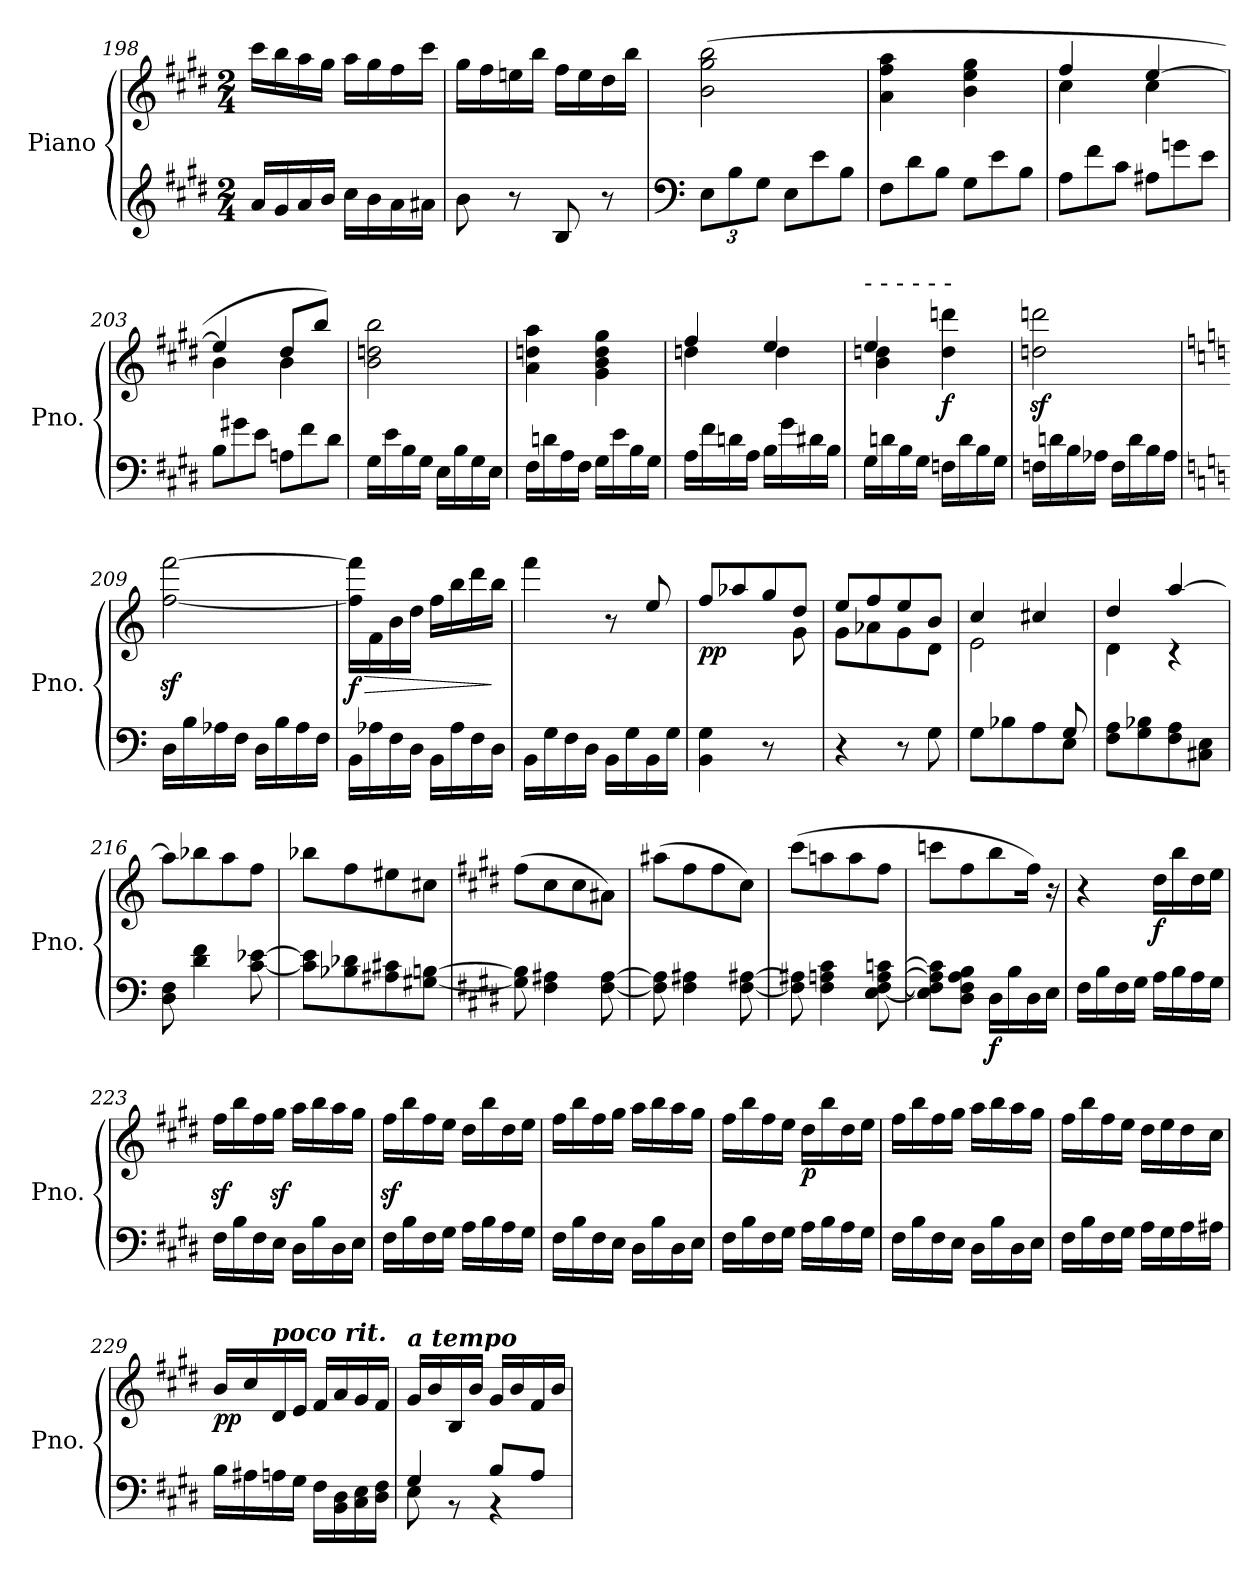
**kern	**kern	**dynam
*part1	*part1	*part1
*staff2	*staff1	*staff1/2
*I"Piano	*	*
*I'Pno.	*	*
!!LO:LB:g=z
*clefG2	*clefG2	*
*k[f#c#g#d#]	*k[f#c#g#d#]	*
*M2/4	*M2/4	*
=198	=198	=198
16a/LL	16ccc#\LL	.
16g#/	16bb\	.
16a/	16aa\	.
16b/JJ	16gg#\JJ	.
16cc#\LL	16aa\LL	.
16b\	16gg#\	.
16a\	16ff#\	.
16a#X\JJ	16ccc#\JJ	.
=199	=199	=199
8b\	16gg#\LL	.
.	16ff#\	.
8r	16een\	.
.	16bb\JJ	.
8B/	16ff#\LL	.
.	16ee\	.
8r	16dd#\	.
.	16bb\JJ	.
=200	=200	=200
*clefF4	*	*
*Xbrackettup	*	*
!	!	!LO:DY:b
12E\L	(2b\ 2gg#\ 2bb\	other-dynamics
12B\	.	.
12G#\J	.	.
*Xtuplet	*	*
12E\L	.	.
12e\	.	.
12B\J	.	.
=201	=201	=201
12F#\L	4a\ 4ff#\ 4aa\	.
12d#\	.	.
12B\J	.	.
12G#\L	4b\ 4ee\ 4gg#\	.
12e\	.	.
12B\J	.	.
!!LO:LB:g=z
=202	=202	=202
*	*^	*
12A\L	4ff#/	4cc#\	.
12f#\	.	.	.
12c#\J	.	.	.
12A#X\L	[4ee/	4cc#\	.
12gn\	.	.	.
12e\J	.	.	.
!!LO:PB:g=z	!!
=203	=203	=203	=203
12B\L	4ee/]	4b\	.
12g#X\	.	.	.
12e\J	.	.	.
12An\L	8dd#/L	4b\	.
12f#\	.	.	.
.	8bb/J)	.	.
12d#\J	.	.	.
*	*v	*v	*
=204	=204	=204
!	!	!LO:DY:b
16G#\LL	2b\ 2ddn\ 2bb\	other-dynamics
16e\	.	.
16B\	.	.
16G#\JJ	.	.
16E\LL	.	.
16B\	.	.
16G#\	.	.
16E\JJ	.	.
=205	=205	=205
16F#\LL	4a\ 4ddn\ 4aa\	.
16dn\	.	.
16A\	.	.
16F#\JJ	.	.
16G#\LL	4g#\ 4b\ 4dd\ 4gg#\	.
16e\	.	.
16B\	.	.
16G#\JJ	.	.
=206	=206	=206
*	*^	*
16A\LL	4ff#/	4ddn\	.
16f#\	.	.	.
16dn\	.	.	.
16A\JJ	.	.	.
16B\LL	4ee/	4dd\	.
16g#\	.	.	.
16d#X\	.	.	.
16B\JJ	.	.	.
!!LO:LB:g=z	!!
=207	=207	=207	=207
!	!LO:TX:a:t=-  -  -  -  -  -	!	!
16G#\LL	4ee/	4b\ 4ddn\	.
16dn\	.	.	.
16B\	.	.	.
16G#\JJ	.	.	.
!	!	!	!LO:DY:b
16Fn\LL	4dd\ 4dddn\	4ryy	f
16d\	.	.	.
16B\	.	.	.
16G#\JJ	.	.	.
*	*v	*v	*
=208	=208	=208
16Fn\LL	2ddn\z< 2dddn\z<	.
16dn\	.	.
16B\	.	.
16A-X\JJ	.	.
16F\LL	.	.
16d\	.	.
16B\	.	.
16A-\JJ	.	.
=209	=209	=209
*k[]	*k[]	*
16D\LL	[2ff\z< [2fff\z<	.
16B\	.	.
16A-X\	.	.
16F\JJ	.	.
16D\LL	.	.
16B\	.	.
16A-\	.	.
16F\JJ	.	.
=210	=210	=210
!	!	!LO:HP:b
!	!	!LO:DY:n=1:b
16BB\LL	16ff\] 16fff\]LL	> f
16A-X\	16f\	.
16F\	16b\	.
16D\JJ	16dd\JJ	.
16BB\LL	16ff\LL	.
16A-\	16bb\	.
16F\	16ddd\	.
16D\JJ	16bb\JJ	]
!!LO:LB:g=z
=211	=211	=211
!	!	!LO:DY:b
!	!	!LO:DY:n=1:b
16BB\LL	4fff\	p other-dynamics
16G\	.	.
16F\	.	.
16D\JJ	.	.
16BB\LL	8r	.
16G\	.	.
16BB\	8ee/	.
16G\JJ	.	.
=212	=212	=212
*	*^	*
!	!	!	!LO:DY:b
4BB\ 4G\	8ff/L	4.ryy	pp
.	8aa-X/	.	.
8r	8gg/	.	.
8ryy	8dd/J	(8g\	.
=213	=213	=213	=213
4r	8ee/L	8g\L	.
.	8ff/	8a-X\	.
8r	8ee/	8g\	.
8G\	8b/J	8d\J	.
=214	=214	=214	=214
*^	*	*	*
8G\L	4.ryy	4cc/	2e\	.
8B-X\	.	.	.	.
8A\	.	4cc#X/	.	.
8E\J	8G/	.	.	.
*v	*v	*	*	*
=215	=215	=215	=215
8F\ 8A\L	4dd/	4d\	.
8G\ 8B-X\	.	.	.
8F\ 8A\	[4aa/	4r	.
8C#X\ 8E\J	.	.	.
*	*v	*v	*
=216	=216	=216
!	!	!LO:DY:b
!	!	!LO:DY:n=1:b
8D\ 8F\	8aa\L]	other-dynamics pp
4d\ 4f\	8bb-X\	.
.	8aa\	.
[8c\ [8e-X\	8ff\J	.
!!LO:LB:g=z
=217	=217	=217
8c\] 8e-\]L	8bb-X\L	.
8B-X\ 8d-X\	8ff\	.
8A#X\ 8c#X\	8ee#X\	.
[8G#X\ [8Bn\J	8cc#X\J	.
=218	=218	=218
*k[f#c#g#d#]	*k[f#c#g#d#]	*
8G#\] 8B\]	(8ff#\L	.
4F#\ 4A#X\)	8cc#\	.
.	8cc#\	.
[8F#\ [8A#\	8a#X\J)	.
=219	=219	=219
8F#\] 8A#\]	(8aa#X\L	.
4F#\ 4A#X\	8ff#\	.
.	8ff#\	.
[8F#\ [8A#X\	8cc#\J)	.
=220	=220	=220
!	!	!LO:DY:b
8F#\] 8A#X\]	(8ccc#\L	other-dynamics
4F#\ 4An\ 4c#\	8aan\	.
.	8aa\	.
[8E\ [8F#\ [8A\ [8cn\	8ff#\J	.
=221	=221	=221
8E\] 8F#\] 8A\] 8c\]L	8cccn\L	.
8D#\ 8F#\ 8A\ 8B\J	8ff#\	.
!	!	!LO:DY:b=2
16D#\LL	8bb\	f
16B\	.	.
16D#\	16ff#\Jk)	.
16E\JJ	16r	.
!!LO:LB:g=z
=222	=222	=222
16F#\LL	4r	.
16B\	.	.
16F#\	.	.
16G#\JJ	.	.
!	!	!LO:DY:b
16A\LL	16dd#\LL	f
16B\	16bb\	.
16A\	16dd#\	.
16G#\JJ	16ee\JJ	.
=223	=223	=223
16F#\LL	16ff#z<\LL	.
16B\	16bb\	.
16F#\	16ff#\	.
16E\JJ	16gg#z<\JJ	.
16D#\LL	16aa\LL	.
16B\	16bb\	.
16D#\	16aa\	.
16E\JJ	16gg#\JJ	.
=224	=224	=224
16F#\LL	16ff#z<\LL	.
16B\	16bb\	.
16F#\	16ff#\	.
16G#\JJ	16ee\JJ	.
!	!	!LO:DY:b
16A\LL	16dd#\LL	other-dynamics
16B\	16bb\	.
16A\	16dd#\	.
16G#\JJ	16ee\JJ	.
=225	=225	=225
16F#\LL	16ff#\LL	.
16B\	16bb\	.
16F#\	16ff#\	.
16E\JJ	16gg#\JJ	.
16D#\LL	16aa\LL	.
16B\	16bb\	.
16D#\	16aa\	.
16E\JJ	16gg#\JJ	.
!!LO:LB:g=z
=226	=226	=226
16F#\LL	16ff#\LL	.
16B\	16bb\	.
16F#\	16ff#\	.
16G#\JJ	16ee\JJ	.
!	!	!LO:DY:b
16A\LL	16dd#\LL	p
16B\	16bb\	.
16A\	16dd#\	.
16G#\JJ	16ee\JJ	.
=227	=227	=227
!	!	!LO:DY:b
!	!	!LO:DY:n=1:b
16F#\LL	16ff#\LL	p other-dynamics
16B\	16bb\	.
16F#\	16ff#\	.
16E\JJ	16gg#\JJ	.
16D#\LL	16aa\LL	.
16B\	16bb\	.
16D#\	16aa\	.
16E\JJ	16gg#\JJ	.
=228	=228	=228
16F#\LL	16ff#\LL	.
16B\	16bb\	.
16F#\	16ff#\	.
16G#\JJ	16ee\JJ	.
16A\LL	16dd#\LL	.
16G#\	16ee\	.
16A\	16dd#\	.
16A#X\JJ	16cc#\JJ	.
=229	=229	=229
!	!	!LO:DY:b
16B\LL	16b/LL	pp
16A#X\	16cc#/	.
!	!LO:TX:a:Bi:t=poco rit.	!
16An\	16d#/	.
16G#\JJ	16e/JJ	.
16F#\LL	16f#/LL	.
16BB\ 16D#\	16a/	.
16C#\ 16E\	16g#/	.
16D#\ 16F#\JJ	16f#/JJ	.
!!LO:PB:g=z
=230	=230	=230
*^	*	*
!	!	!LO:TX:a:Bi:t=a tempo	!
4G#/	8E\	16g#/LL	.
.	.	16b/	.
.	8r	16B/	.
.	.	16b/JJ	.
8B/L	4r	16g#/LL	.
.	.	16b/	.
8A/J	.	16f#/	.
.	.	16b/JJ	.
*v	*v	*	*
=	=	=
*-	*-	*-
